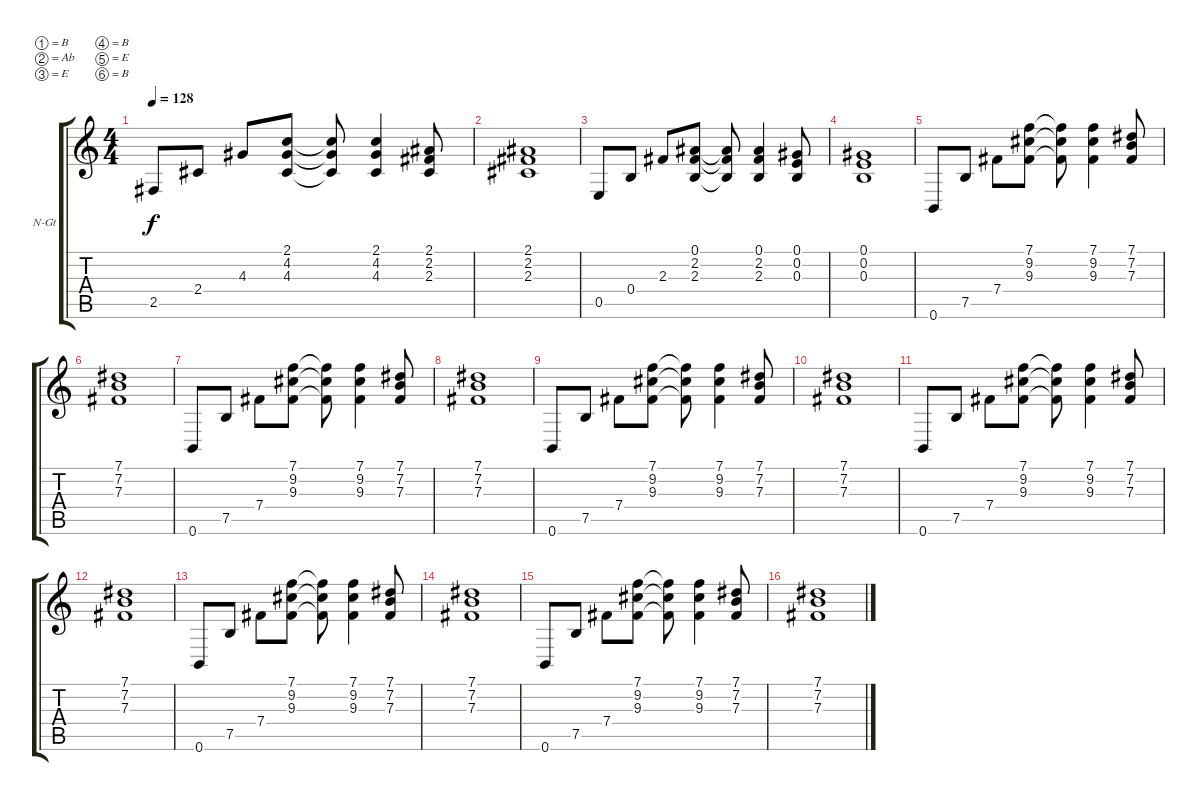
\defaultSystemsLayout 4
\bracketExtendMode groupsimilarinstruments
\firstSystemTrackNameOrientation horizontal
\otherSystemsTrackNameOrientation horizontal
\track ("Acoustic Rhythm Guitar" "N-Gt") {instrument acousticguitarnylon}
\staff {score tabs}
\tuning (B2 Ab3 E3 B2 E2 B1)
\ts (4 4)
\tempo 128
\clef g2
\ks c
2.5.8{dy f} 2.4.8 4.3.8 (2.1 4.2 4.3).8 (2.1{t} 4.2{t} 4.3{t}).8 (2.1 4.2 4.3).4 (2.1 2.2 2.3).8 |
(2.1 2.2 2.3).1 |
0.5.8 0.4.8 2.3.8 (0.1 2.2 2.3).8 (0.1{t} 2.2{t} 2.3{t}).8 (0.1 2.2 2.3).4 (0.1 0.2 0.3).8 |
(0.1 0.2 0.3).1 |
0.6.8 7.5.8 7.4.8 (7.1 9.2 9.3).8 (7.1{t} 9.2{t} 9.3{t}).8 (7.1 9.2 9.3).4 (7.1 7.2 7.3).8 |
(7.1 7.2 7.3).1 |
0.6.8 7.5.8 7.4.8 (7.1 9.2 9.3).8 (7.1{t} 9.2{t} 9.3{t}).8 (7.1 9.2 9.3).4 (7.1 7.2 7.3).8 |
(7.1 7.2 7.3).1 |
0.6.8 7.5.8 7.4.8 (7.1 9.2 9.3).8 (7.1{t} 9.2{t} 9.3{t}).8 (7.1 9.2 9.3).4 (7.1 7.2 7.3).8 |
(7.1 7.2 7.3).1 |
0.6.8 7.5.8 7.4.8 (7.1 9.2 9.3).8 (7.1{t} 9.2{t} 9.3{t}).8 (7.1 9.2 9.3).4 (7.1 7.2 7.3).8 |
(7.1 7.2 7.3).1 |
0.6.8 7.5.8 7.4.8 (7.1 9.2 9.3).8 (7.1{t} 9.2{t} 9.3{t}).8 (7.1 9.2 9.3).4 (7.1 7.2 7.3).8 |
(7.1 7.2 7.3).1 |
0.6.8 7.5.8 7.4.8 (7.1 9.2 9.3).8 (7.1{t} 9.2{t} 9.3{t}).8 (7.1 9.2 9.3).4 (7.1 7.2 7.3).8 |
(7.1 7.2 7.3).1
